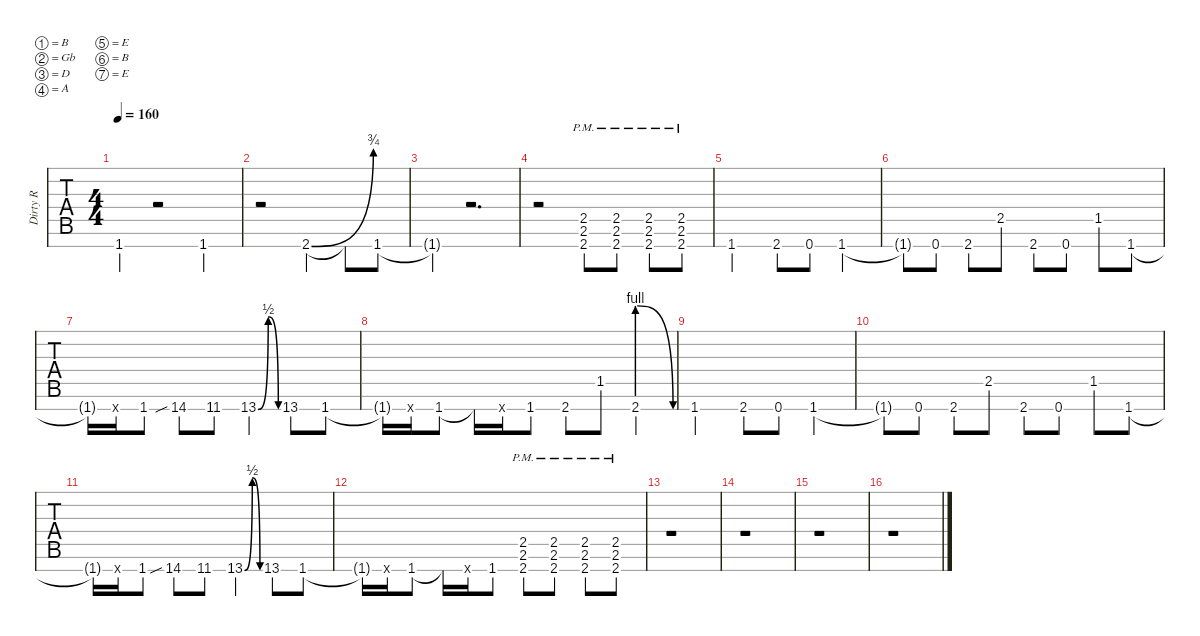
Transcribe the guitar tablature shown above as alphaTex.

\defaultSystemsLayout 4
\hideDynamics
\bracketExtendMode groupsimilarinstruments
\multiBarRest
\otherSystemsTrackNameOrientation horizontal
\track ("Distortion Guitar R" "Dirty R") {instrument distortionguitar}
\staff {tabs}
\tuning (B3 Gb3 D3 A2 E2 B1 E1)
\ts (4 4)
\tempo 160
\clef g2
\ks c
1.7.4{dy mf} r.2 1.7.4 |
r.2 2.7{be (bend 0 0 45 3) acc #}.4 2.7{t}.8 1.7.8 |
1.7{t}.4 r.2{d} |
r.2 (2.7{pm acc #} 2.6{pm acc #} 2.5{pm acc #}).8 (2.7{pm acc #} 2.6{pm acc #} 2.5{pm acc #}).8 (2.7{pm acc #} 2.6{pm acc #} 2.5{pm acc #}).8 (2.7{pm acc #} 2.6{pm acc #} 2.5{pm acc #}).8 |
1.7.2 2.7{acc #}.8 0.7.8 1.7.4 |
1.7{t}.8 0.7.8 2.7{acc #}.8 2.5{acc #}.8 2.7{acc #}.8 0.7.8 1.5.8 1.7.8 |
1.7{t}.16 0.7{x}.16 1.7.8 14.7{sib acc #}.8 11.7{acc #}.8 13.7{be (bendrelease 0 0 3.5999999999999996 2 8.4 2 19.8 0)}.4 13.7.8 1.7.8 |
1.7{t}.16 0.7{x}.16 1.7.8 1.7{t}.16 0.7{x}.16 1.7.8 2.7{acc #}.8 1.5.8 2.7{be (prebendrelease 0 4 54.6 0)}.4 |
1.7.2 2.7{acc #}.8 0.7.8 1.7.4 |
1.7{t}.8 0.7.8 2.7{acc #}.8 2.5{acc #}.8 2.7{acc #}.8 0.7.8 1.5.8 1.7.8 |
1.7{t}.16 0.7{x}.16 1.7.8 14.7{sib acc #}.8 11.7{acc #}.8 13.7{be (bendrelease 0 0 3.5999999999999996 2 8.4 2 19.8 0)}.4 13.7.8 1.7.8 |
1.7{t}.16 0.7{x}.16 1.7.8 1.7{t}.16 0.7{x}.16 1.7.8 (2.7{pm acc #} 2.6{pm acc #} 2.5{pm acc #}).8 (2.7{pm acc #} 2.6{pm acc #} 2.5{pm acc #}).8 (2.7{pm acc #} 2.6{pm acc #} 2.5{pm acc #}).8 (2.7{pm acc #} 2.6{pm acc #} 2.5{pm acc #}).8 |
r.1 |
r.1 |
r.1 |
r.1
